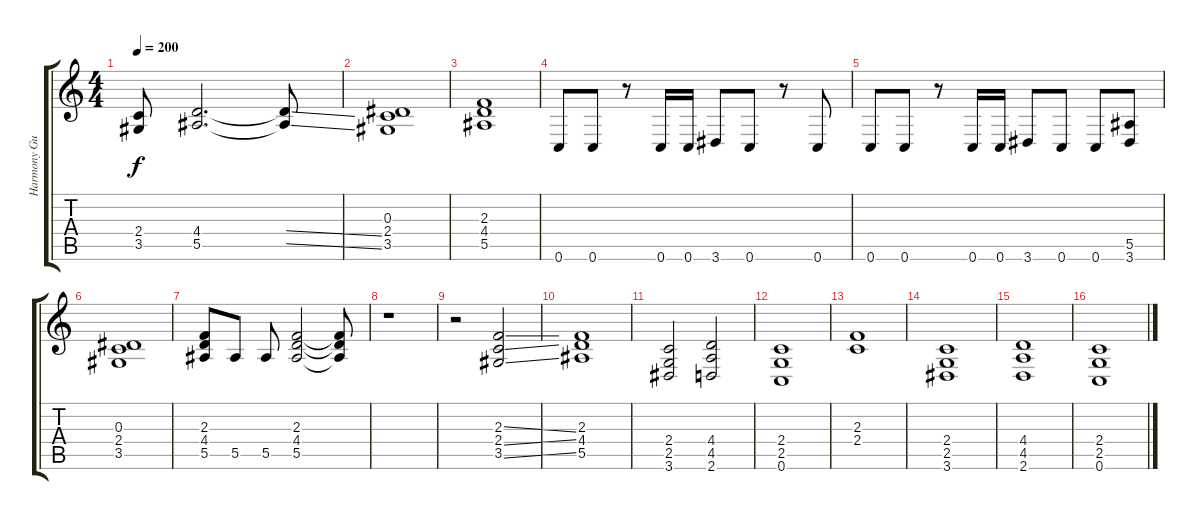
\track ("Harmony Guitar" "Harmony Gu") {instrument distortionguitar}
\staff {score tabs}
\tuning (C4 G3 Eb3 Bb2 F2 C2) {hide}
\ts (4 4)
\tempo 200
\clef g2
\ks c
(2.4{t} 3.5{t}).8{dy f} (4.4 5.5).2{d} (4.4{ss t} 5.5{ss t}).8 |
(0.3 2.4 3.5).1 |
(2.3 4.4 5.5).1 |
0.6.8 0.6.8 r.8 0.6.16 0.6.16 3.6.8 0.6.8 r.8 0.6.8 |
0.6.8 0.6.8 r.8 0.6.16 0.6.16 3.6.8 0.6.8 0.6.8 (5.5 3.6).8 |
(0.3 2.4 3.5).1 |
(2.3 4.4 5.5).8 5.5.8 5.5.8 (2.3 4.4 5.5).2 (2.3{t} 4.4{t} 5.5{t}).8 |
r.1 |
r.2 (2.3{ss} 2.4{ss} 3.5{ss}).2 |
(2.3 4.4 5.5).1 |
(2.4 2.5 3.6).2 (4.4 4.5 2.6).2 |
(2.4 2.5 0.6).1 |
(2.3 2.4).1 |
(2.4 2.5 3.6).1 |
(4.4 4.5 2.6).1 |
(2.4 2.5 0.6).1
